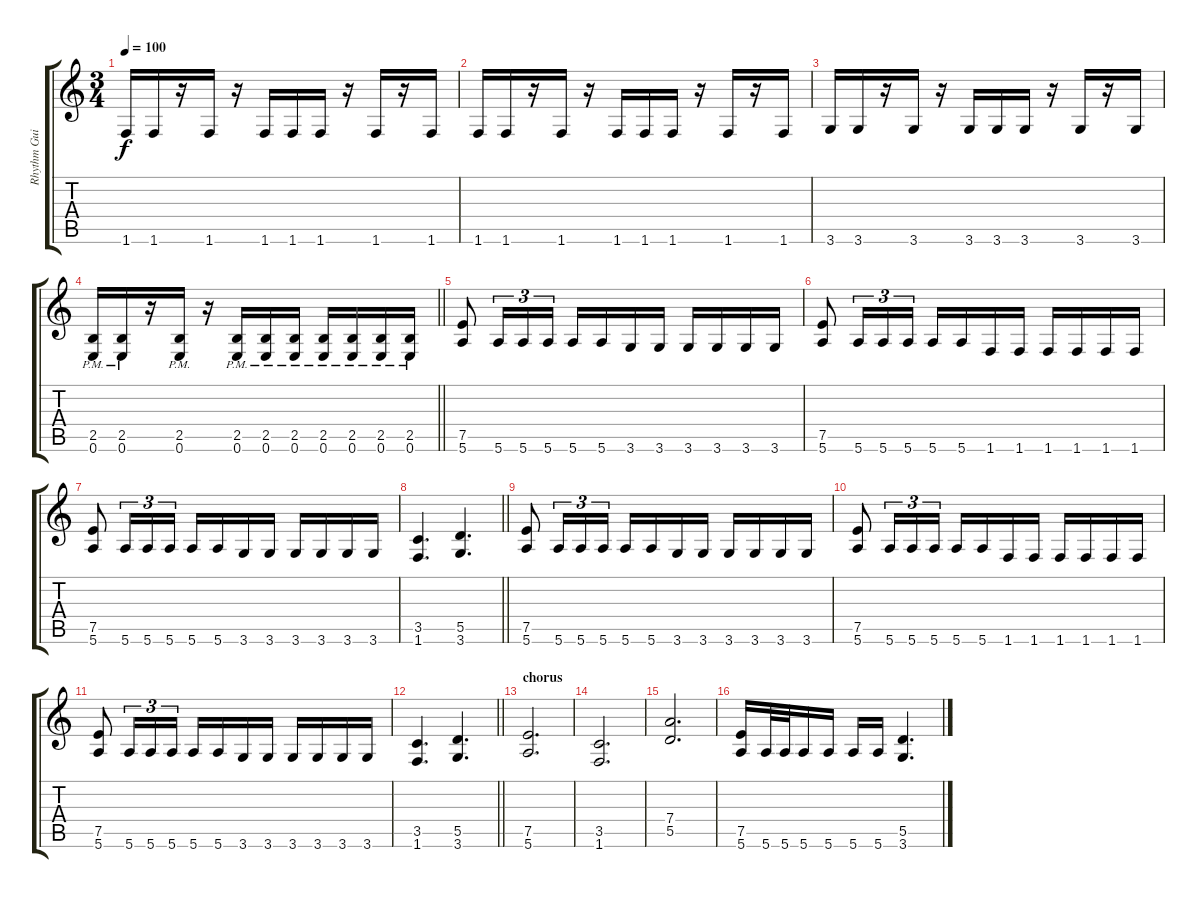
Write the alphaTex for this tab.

\track ("Rhythm Guitar R" "Rhythm Gui") {instrument overdrivenguitar}
\staff {score tabs}
\tuning (E4 B3 G3 D3 A2 E2) {hide}
\ts (3 4)
\tempo 100
\clef g2
\ks c
1.6.16{dy f} 1.6.16 r.16 1.6.16 r.16 1.6.16 1.6.16 1.6.16 r.16 1.6.16 r.16 1.6.16 |
1.6.16 1.6.16 r.16 1.6.16 r.16 1.6.16 1.6.16 1.6.16 r.16 1.6.16 r.16 1.6.16 |
3.6.16 3.6.16 r.16 3.6.16 r.16 3.6.16 3.6.16 3.6.16 r.16 3.6.16 r.16 3.6.16 |
\barLineRight lightlight
(2.5{pm} 0.6).16 (2.5{pm} 0.6).16 r.16 (2.5{pm} 0.6).16 r.16 (2.5{pm} 0.6).16 (2.5{pm} 0.6).16 (2.5{pm} 0.6).16 (2.5{pm} 0.6).16 (2.5{pm} 0.6).16 (2.5{pm} 0.6).16 (2.5{pm} 0.6).16 |
\section ("" "")
(7.5 5.6).8 5.6.16{tu (3 2)} 5.6.16{tu (3 2)} 5.6.16{tu (3 2)} 5.6.16 5.6.16 3.6.16 3.6.16 3.6.16 3.6.16 3.6.16 3.6.16 |
(7.5 5.6).8 5.6.16{tu (3 2)} 5.6.16{tu (3 2)} 5.6.16{tu (3 2)} 5.6.16 5.6.16 1.6.16 1.6.16 1.6.16 1.6.16 1.6.16 1.6.16 |
(7.5 5.6).8 5.6.16{tu (3 2)} 5.6.16{tu (3 2)} 5.6.16{tu (3 2)} 5.6.16 5.6.16 3.6.16 3.6.16 3.6.16 3.6.16 3.6.16 3.6.16 |
\barLineRight lightlight
(3.5 1.6).4{d} (5.5 3.6).4{d} |
(7.5 5.6).8 5.6.16{tu (3 2)} 5.6.16{tu (3 2)} 5.6.16{tu (3 2)} 5.6.16 5.6.16 3.6.16 3.6.16 3.6.16 3.6.16 3.6.16 3.6.16 |
(7.5 5.6).8 5.6.16{tu (3 2)} 5.6.16{tu (3 2)} 5.6.16{tu (3 2)} 5.6.16 5.6.16 1.6.16 1.6.16 1.6.16 1.6.16 1.6.16 1.6.16 |
(7.5 5.6).8 5.6.16{tu (3 2)} 5.6.16{tu (3 2)} 5.6.16{tu (3 2)} 5.6.16 5.6.16 3.6.16 3.6.16 3.6.16 3.6.16 3.6.16 3.6.16 |
\barLineRight lightlight
(3.5 1.6).4{d} (5.5 3.6).4{d} |
\section ("" "chorus")
(7.5 5.6).2{d} |
(3.5 1.6).2{d} |
(7.4 5.5).2{d} |
(7.5 5.6).16 5.6.32 5.6.32 5.6.16 5.6.16 5.6.16 5.6.16 (5.5 3.6).4{d}
